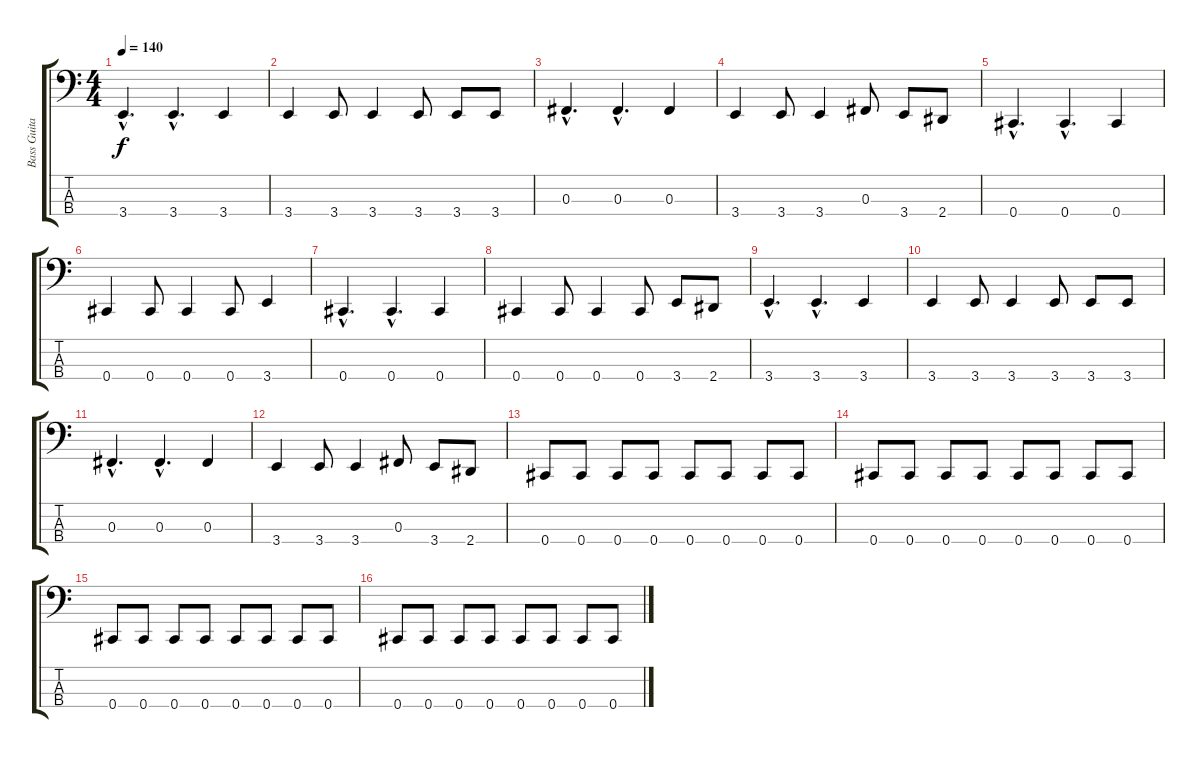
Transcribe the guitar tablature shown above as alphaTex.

\track ("Bass Guitar" "Bass Guita") {instrument electricbassfinger}
\staff {score tabs}
\tuning (E2 B1 Gb1 Db1) {hide}
\ts (4 4)
\tempo 140
\clef f4
\ks c
3.4{hac}.4{d dy f} 3.4{hac}.4{d} 3.4.4 |
3.4.4 3.4.8 3.4.4 3.4.8 3.4.8 3.4.8 |
0.3{hac}.4{d} 0.3{hac}.4{d} 0.3.4 |
3.4.4 3.4.8 3.4.4 0.3.8 3.4.8 2.4.8 |
0.4{hac}.4{d} 0.4{hac}.4{d} 0.4.4 |
0.4.4 0.4.8 0.4.4 0.4.8 3.4.4 |
0.4{hac}.4{d} 0.4{hac}.4{d} 0.4.4 |
0.4.4 0.4.8 0.4.4 0.4.8 3.4.8 2.4.8 |
3.4{hac}.4{d} 3.4{hac}.4{d} 3.4.4 |
3.4.4 3.4.8 3.4.4 3.4.8 3.4.8 3.4.8 |
0.3{hac}.4{d} 0.3{hac}.4{d} 0.3.4 |
3.4.4 3.4.8 3.4.4 0.3.8 3.4.8 2.4.8 |
0.4.8 0.4.8 0.4.8 0.4.8 0.4.8 0.4.8 0.4.8 0.4.8 |
0.4.8 0.4.8 0.4.8 0.4.8 0.4.8 0.4.8 0.4.8 0.4.8 |
0.4.8 0.4.8 0.4.8 0.4.8 0.4.8 0.4.8 0.4.8 0.4.8 |
0.4.8 0.4.8 0.4.8 0.4.8 0.4.8 0.4.8 0.4.8 0.4.8
